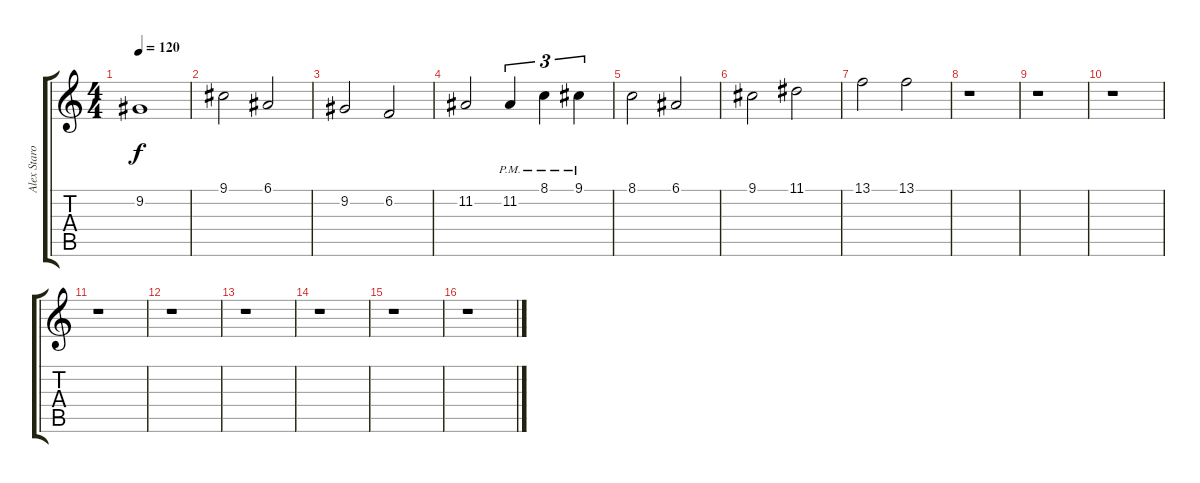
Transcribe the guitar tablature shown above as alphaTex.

\track ("Alex Staropoli - Organ / Horn / Timpani" "Alex Staro") {instrument churchorgan}
\staff {score tabs}
\tuning (E4 B3 G3 D3 A2 E2) {hide}
\ts (4 4)
\tempo 120
\clef g2
\ks c
9.2.1{dy f} |
9.1.2 6.1.2 |
9.2.2 6.2.2 |
11.2.2 11.2{pm}.4{tu (3 2)} 8.1{pm}.4{tu (3 2)} 9.1{pm}.4{tu (3 2)} |
8.1.2 6.1.2 |
9.1.2 11.1.2 |
13.1.2 13.1.2 |
r.1 |
r.1 |
r.1 |
r.1 |
r.1 |
r.1 |
r.1 |
r.1 |
r.1
